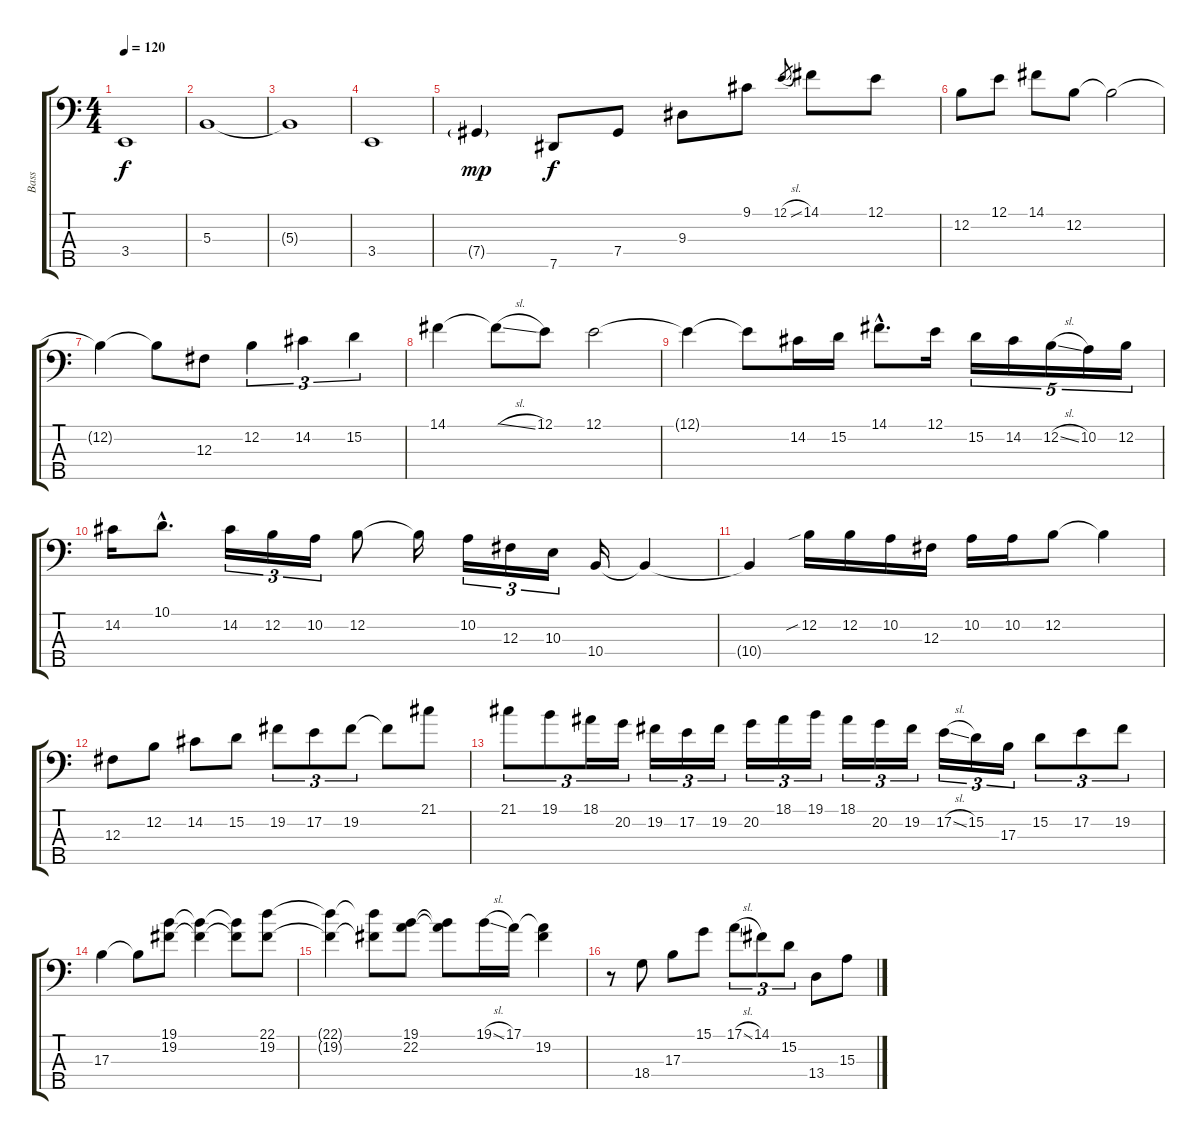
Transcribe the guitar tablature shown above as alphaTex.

\track ("Bass" "Bass") {instrument electricbassfinger}
\staff {score tabs}
\tuning (E2 B1 Gb1 Db1 Ab0) {hide}
\ts (4 4)
\tempo 120
\clef f4
\ks c
3.4{t}.1{dy f} |
5.3.1 |
5.3{t}.1 |
3.4.1 |
7.4{g}.4{dy mp} 7.5.8{dy f} 7.4.8 9.3.8 9.1.8 12.1{sl}.8{gr} 14.1.8 12.1.8 |
12.2.8 12.1.8 14.1.8 12.2.8 12.2{t}.2 |
12.2{t}.4 12.2{t}.8 12.3.8 12.2.4{tu (3 2)} 14.2.4{tu (3 2)} 15.2.4{tu (3 2)} |
14.1.4 14.1{sl t}.8 12.1.8 12.1.2 |
12.1{t}.4 12.1{t}.8 14.2.16 15.2.16 14.1{hac}.8{d} 12.1.16 15.2.16{tu (5 4)} 14.2.16{tu (5 4)} 12.2{sl}.16{tu (5 4)} 10.2.16{tu (5 4)} 12.2.16{tu (5 4)} |
14.2.16 10.1{hac}.8{d} 14.2.16{tu (3 2)} 12.2.16{tu (3 2)} 10.2.16{tu (3 2)} 12.2.8 12.2{t}.16 10.2.16{tu (3 2)} 12.3.16{tu (3 2)} 10.3.16{tu (3 2)} 10.4.16 10.4{t}.4 |
10.4{t}.4 12.2{sib}.16 12.2.16 10.2.16 12.3.16 10.2.16 10.2.16 12.2.8 12.2{t}.4 |
12.3.8 12.2.8 14.2.8 15.2.8 19.2.8{tu (3 2)} 17.2.8{tu (3 2)} 19.2.8{tu (3 2)} 19.2{t}.8 21.1.8 |
21.1.8{tu (3 2)} 19.1.8{tu (3 2)} 18.1.16{tu (3 2)} 20.2.16{tu (3 2)} 19.2.16{tu (3 2)} 17.2.16{tu (3 2)} 19.2.16{tu (3 2)} 20.2.16{tu (3 2)} 18.1.16{tu (3 2)} 19.1.16{tu (3 2)} 18.1.16{tu (3 2)} 20.2.16{tu (3 2)} 19.2.16{tu (3 2)} 17.2{sl}.16{tu (3 2)} 15.2.16{tu (3 2)} 17.3.16{tu (3 2)} 15.2.8{tu (3 2)} 17.2.8{tu (3 2)} 19.2.8{tu (3 2)} |
17.3.4 17.3{t}.8 (19.1 19.2).8 (19.1{t} 19.2{t}).4 (19.1{t} 19.2{t}).8 (22.1 19.2).8 |
(22.1{t} 19.2{t}).4 (22.1{t} 19.2{t}).8 (19.1 22.2).8 (19.1{t} 22.2{t}).8 19.1{sl}.16 17.1.16 (17.1{t} 19.2).4 |
r.8 18.4.8 17.3.8 15.1.8 17.1{sl}.8{tu (3 2)} 14.1.8{tu (3 2)} 15.2.8{tu (3 2)} 13.4.8 15.3.8
